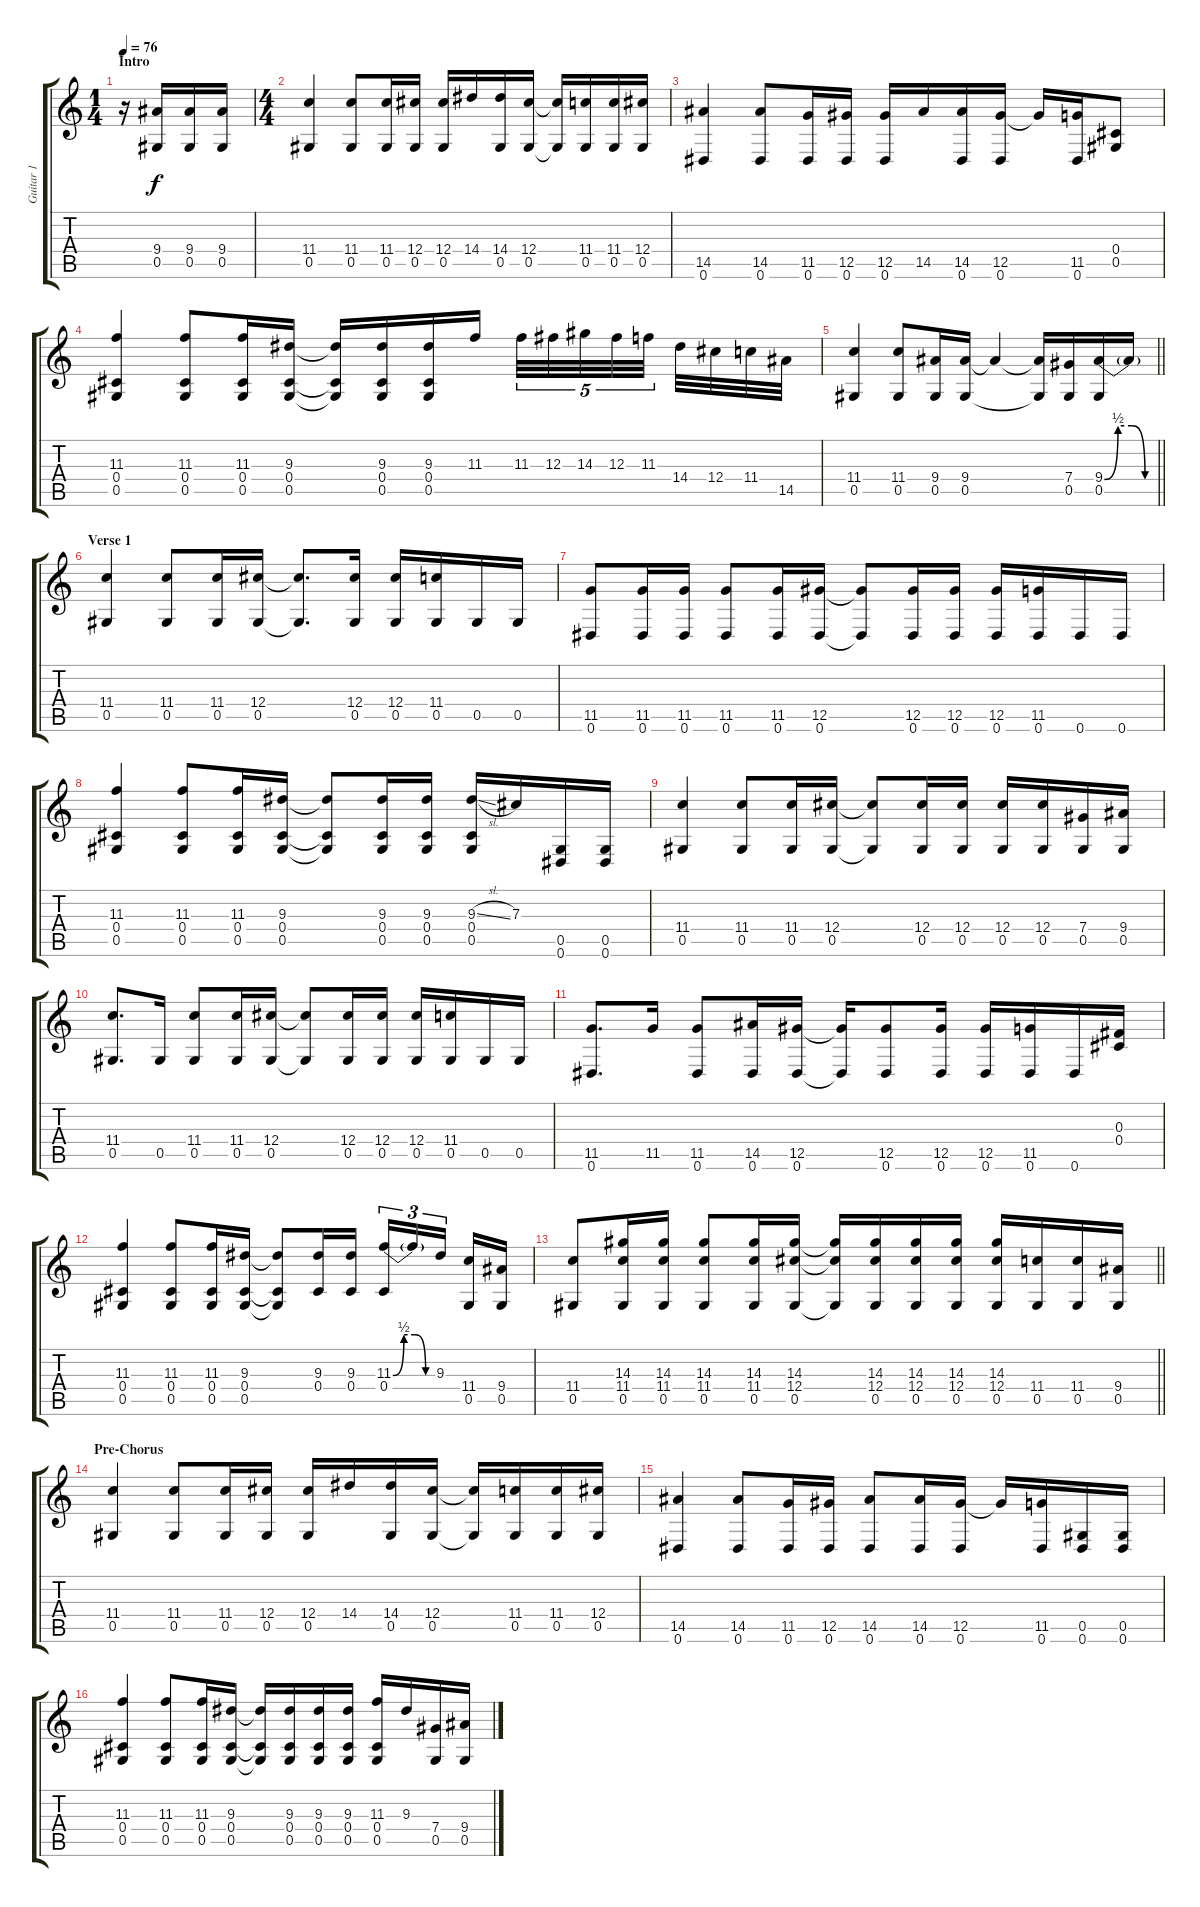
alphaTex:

\track ("Guitar 1" "Guitar 1") {instrument overdrivenguitar}
\staff {score tabs}
\tuning (Eb4 Bb3 Gb3 Db3 Ab2 Eb2) {hide}
\ts (1 4)
\section ("" "Intro")
\tempo 76
\clef g2
\ks c
r.16{dy f instrument overdrivenguitar} (9.4 0.5).16 (9.4 0.5).16 (9.4 0.5).16 |
\ts (4 4)
(11.4 0.5).4 (11.4 0.5).8 (11.4 0.5).16 (12.4 0.5).16 (12.4 0.5).16 14.4.16 (14.4 0.5).16 (12.4 0.5).16 (12.4{t} 0.5{t}).16 (11.4 0.5).16 (11.4 0.5).16 (12.4 0.5).16 |
(14.5 0.6).4 (14.5 0.6).8 (11.5 0.6).16 (12.5 0.6).16 (12.5 0.6).16 14.5.16 (14.5 0.6).16 (12.5 0.6).16 12.5{t}.16 (11.5 0.6).16 (0.4 0.5).8 |
(11.3 0.4 0.5).4 (11.3 0.4 0.5).8 (11.3 0.4 0.5).16 (9.3 0.4 0.5).16 (9.3{t} 0.4{t} 0.5{t}).16 (9.3 0.4 0.5).16 (9.3 0.4 0.5).16 11.3.16 11.3.32{tu (5 4)} 12.3.32{tu (5 4)} 14.3.32{tu (5 4)} 12.3.32{tu (5 4)} 11.3.32{tu (5 4) beam splitsecondary} 14.4.32 12.4.32 11.4.32 14.5.32 |
\barLineRight lightlight
(11.4 0.5).4 (11.4 0.5).8 (9.4 0.5).16 (9.4 0.5).16 9.4{t}.4 (9.4{t} 0.5{t}).16 (7.4 0.5).16 (9.4{be (custom 0 0 15 2 30 2 45 0 60 0)} 0.5).16 9.4{t}.16 |
\section ("" "Verse 1")
(11.4 0.5).4{instrument electricguitarclean} (11.4 0.5).8 (11.4 0.5).16 (12.4 0.5).16 (12.4{t} 0.5{t}).8{d} (12.4 0.5).16 (12.4 0.5).16 (11.4 0.5).16 0.5.16 0.5.16 |
(11.5 0.6).8 (11.5 0.6).16 (11.5 0.6).16 (11.5 0.6).8 (11.5 0.6).16 (12.5 0.6).16 (12.5{t} 0.6{t}).8 (12.5 0.6).16 (12.5 0.6).16 (12.5 0.6).16 (11.5 0.6).16 0.6.16 0.6.16 |
(11.3 0.4 0.5).4 (11.3 0.4 0.5).8 (11.3 0.4 0.5).16 (9.3 0.4 0.5).16 (9.3{t} 0.4{t} 0.5{t}).8 (9.3 0.4 0.5).16 (9.3 0.4 0.5).16 (9.3{sl} 0.4 0.5).16 7.3.16 (0.5 0.6).16 (0.5 0.6).16 |
(11.4 0.5).4 (11.4 0.5).8 (11.4 0.5).16 (12.4 0.5).16 (12.4{t} 0.5{t}).8 (12.4 0.5).16 (12.4 0.5).16 (12.4 0.5).16 (12.4 0.5).16 (7.4 0.5).16 (9.4 0.5).16 |
(11.4 0.5).8{d} 0.5.16 (11.4 0.5).8 (11.4 0.5).16 (12.4 0.5).16 (12.4{t} 0.5{t}).8 (12.4 0.5).16 (12.4 0.5).16 (12.4 0.5).16 (11.4 0.5).16 0.5.16 0.5.16 |
(11.5 0.6).8{d} 11.5.16 (11.5 0.6).8 (14.5 0.6).16 (12.5 0.6).16 (12.5{t} 0.6{t}).16 (12.5 0.6).8 (12.5 0.6).16 (12.5 0.6).16 (11.5 0.6).16 0.6.16 (0.3 0.4).16 |
(11.3 0.4 0.5).4 (11.3 0.4 0.5).8 (11.3 0.4 0.5).16 (9.3 0.4 0.5).16 (9.3{t} 0.4{t} 0.5{t}).8 (9.3 0.4).16 (9.3 0.4).16 (11.3{be (custom 0 0 15 2 30 2 45 0 60 0)} 0.4).16{tu (3 2)} 11.3{t}.16{tu (3 2)} 9.3.16{tu (3 2) beam splitsecondary} (11.4 0.5).16 (9.4 0.5).16 |
\barLineRight lightlight
(11.4 0.5).8 (14.3 11.4 0.5).16 (14.3 11.4 0.5).16 (14.3 11.4 0.5).8 (14.3 11.4 0.5).16 (14.3 12.4 0.5).16 (14.3{t} 12.4{t} 0.5{t}).16 (14.3 12.4 0.5).16 (14.3 12.4 0.5).16 (14.3 12.4 0.5).16 (14.3 12.4 0.5).16 (11.4 0.5).16 (11.4 0.5).16 (9.4 0.5).16 |
\section ("" "Pre-Chorus")
(11.4 0.5).4{instrument overdrivenguitar} (11.4 0.5).8 (11.4 0.5).16 (12.4 0.5).16 (12.4 0.5).16 14.4.16 (14.4 0.5).16 (12.4 0.5).16 (12.4{t} 0.5{t}).16 (11.4 0.5).16 (11.4 0.5).16 (12.4 0.5).16 |
(14.5 0.6).4 (14.5 0.6).8 (11.5 0.6).16 (12.5 0.6).16 (14.5 0.6).8 (14.5 0.6).16 (12.5 0.6).16 12.5{t}.16 (11.5 0.6).16 (0.5 0.6).16 (0.5 0.6).16 |
(11.3 0.4 0.5).4 (11.3 0.4 0.5).8 (11.3 0.4 0.5).16 (9.3 0.4 0.5).16 (9.3{t} 0.4{t} 0.5{t}).16 (9.3 0.4 0.5).16 (9.3 0.4 0.5).16 (9.3 0.4 0.5).16 (11.3 0.4 0.5).16 9.3.16 (7.4 0.5).16 (9.4 0.5).16
